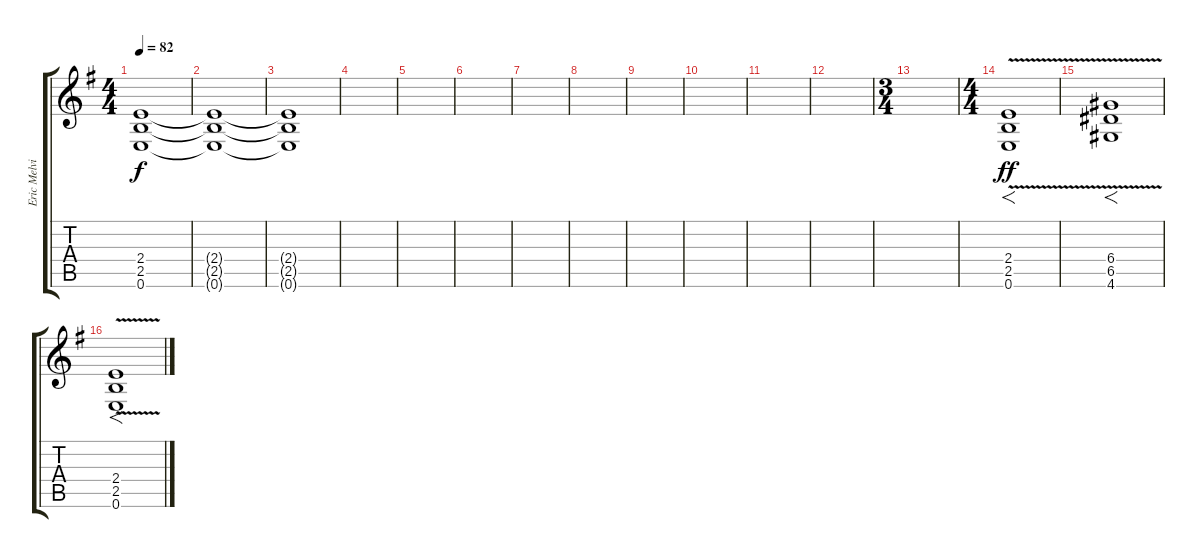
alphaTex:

\track ("Eric Melvin" "Eric Melvi") {instrument overdrivenguitar}
\staff {score tabs}
\tuning (E4 B3 G3 D3 A2 E2) {hide}
\ts (4 4)
\tempo 82
\clef g2
\ks eminor
(2.4{t} 2.5{t} 0.6{t}).1{dy f} |
(2.4{t} 2.5{t} 0.6{t}).1 |
(2.4{t} 2.5{t} 0.6{t}).1 |
|
|
|
|
|
|
|
|
|
\ts (3 4)
|
\ts (4 4)
(2.4{v} 2.5{v} 0.6{v}).1{f dy ff volume 11} |
(6.4{v} 6.5{v} 4.6{v}).1{f} |
(2.4{v} 2.5{v} 0.6{v}).1{f}
